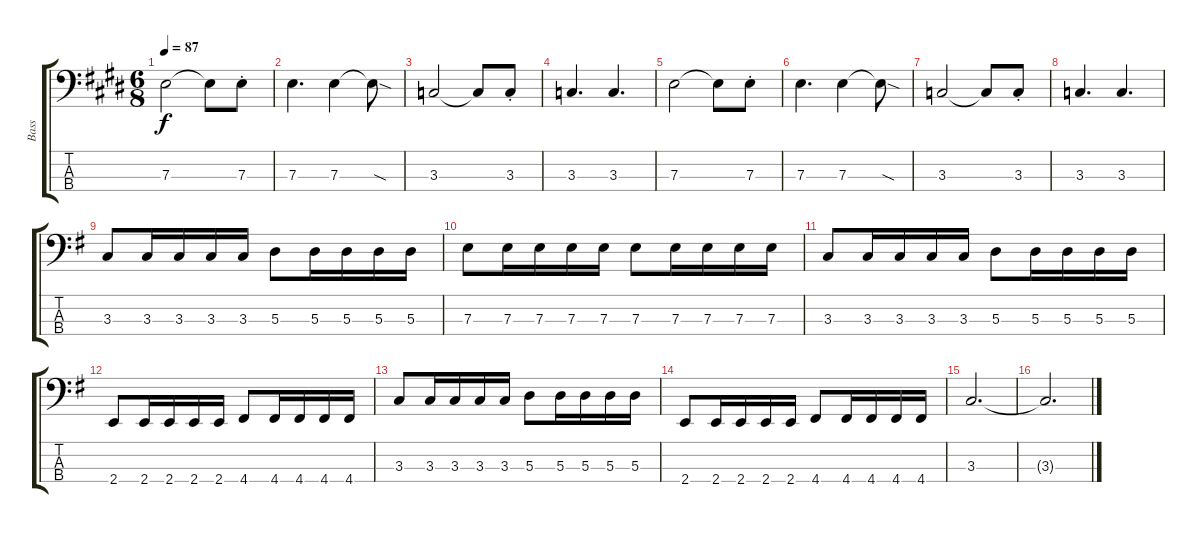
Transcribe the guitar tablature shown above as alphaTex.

\track ("Bass" "Bass") {instrument electricbasspick}
\staff {score tabs}
\tuning (G2 D2 A1 D1) {hide}
\ts (6 8)
\tempo 87
\clef f4
\ks e
7.3.2{dy f} 7.3{t}.8 7.3{st}.8 |
\ks c#minor
7.3.4{d} 7.3.4 7.3{sod t}.8 |
\ks e
3.3.2 3.3{t}.8 3.3{st}.8 |
\ks c#minor
3.3.4{d} 3.3.4{d} |
\ks e
7.3.2 7.3{t}.8 7.3{st}.8 |
\ks c#minor
7.3.4{d} 7.3.4 7.3{sod t}.8 |
\ks e
3.3.2 3.3{t}.8 3.3{st}.8 |
\ks c#minor
3.3.4{d} 3.3.4{d} |
\ks g
3.3.8 3.3.16 3.3.16 3.3.16 3.3.16 5.3.8 5.3.16 5.3.16 5.3.16 5.3.16 |
7.3.8 7.3.16 7.3.16 7.3.16 7.3.16 7.3.8 7.3.16 7.3.16 7.3.16 7.3.16 |
3.3.8 3.3.16 3.3.16 3.3.16 3.3.16 5.3.8 5.3.16 5.3.16 5.3.16 5.3.16 |
2.4.8 2.4.16 2.4.16 2.4.16 2.4.16 4.4.8 4.4.16 4.4.16 4.4.16 4.4.16 |
3.3.8 3.3.16 3.3.16 3.3.16 3.3.16 5.3.8 5.3.16 5.3.16 5.3.16 5.3.16 |
2.4.8 2.4.16 2.4.16 2.4.16 2.4.16 4.4.8 4.4.16 4.4.16 4.4.16 4.4.16 |
3.3.2{d} |
3.3{t}.2{d}
